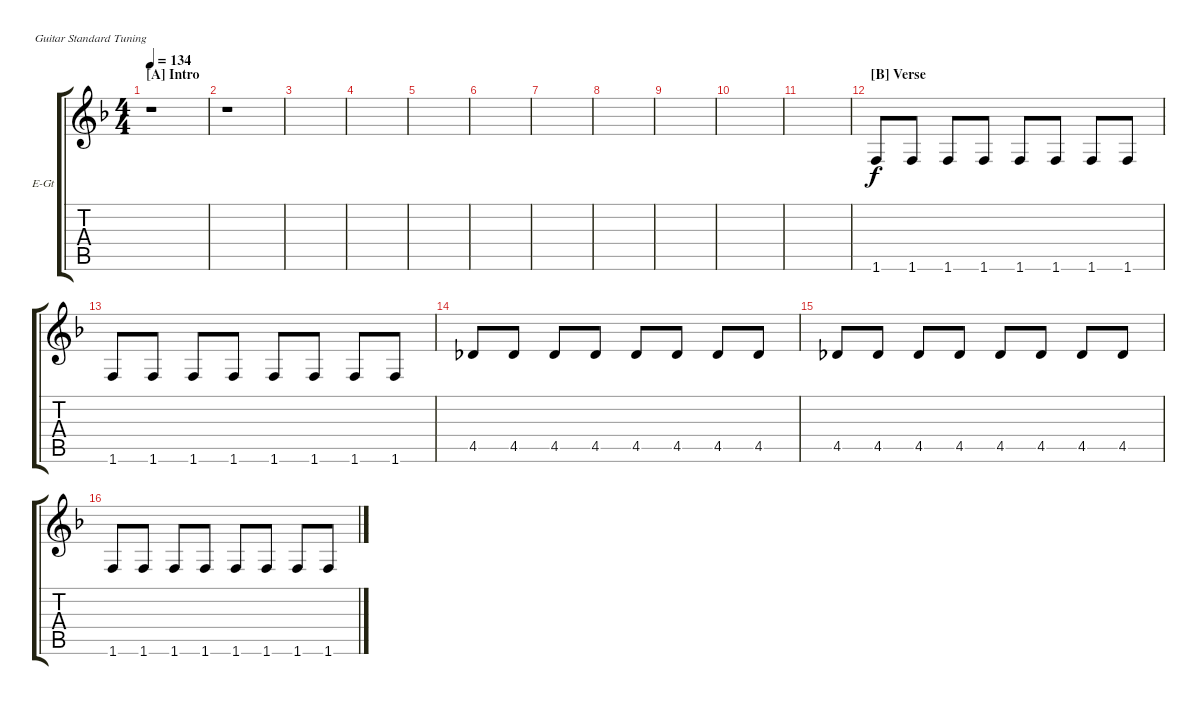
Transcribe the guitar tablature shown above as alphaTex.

\defaultSystemsLayout 4
\bracketExtendMode groupsimilarinstruments
\firstSystemTrackNameOrientation horizontal
\otherSystemsTrackNameOrientation horizontal
\track ("Vivian Solo" "E-Gt") {instrument distortionguitar}
\staff {score tabs}
\tuning (E4 B3 G3 D3 A2 E2)
\ts (4 4)
\section ("A" "Intro")
\tempo 134
\clef g2
\scale
0.485477
\ks f
r.1{dy f instrument distortionguitar} |
\scale
0.257261 r.1 |
\scale
0.257261 |
\scale
0.333333 |
\scale
0.333333 |
\scale
0.333333 |
\scale
0.333333 |
\scale
0.333333 |
\scale
0.333333 |
\scale
0.333333 |
\scale
0.333333 |
\section ("B" "Verse")
\scale
0.333333 1.6.8 1.6.8 1.6.8 1.6.8 1.6.8 1.6.8 1.6.8 1.6.8 |
\scale
0.333333 1.6.8 1.6.8 1.6.8 1.6.8 1.6.8 1.6.8 1.6.8 1.6.8 |
\scale
0.333333 4.5.8 4.5.8 4.5.8 4.5.8 4.5.8 4.5.8 4.5.8 4.5.8 |
\scale
0.333333 4.5.8 4.5.8 4.5.8 4.5.8 4.5.8 4.5.8 4.5.8 4.5.8 |
\scale
0.333333 1.6.8 1.6.8 1.6.8 1.6.8 1.6.8 1.6.8 1.6.8 1.6.8
